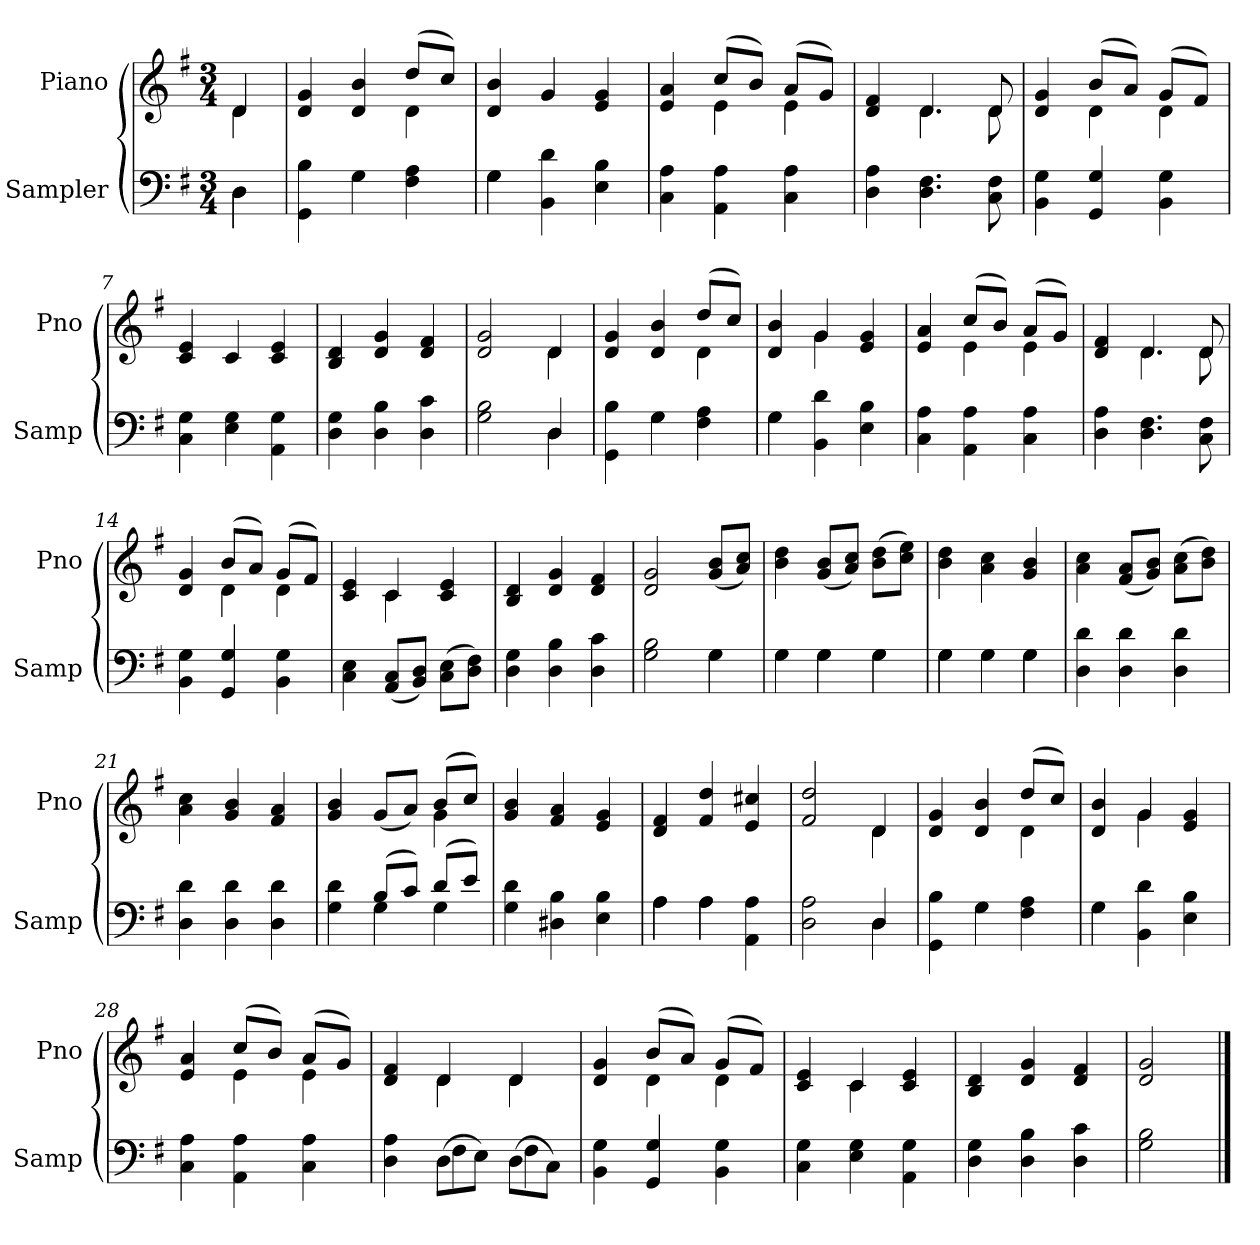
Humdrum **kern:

**kern	**kern
*part2	*part1
*staff2	*staff1
*I"Sampler	*I"Piano
*I'Samp	*I'Pno
*clefF4	*clefG2
*k[f#]	*k[f#]
*G:	*G:
*M3/4	*M3/4
=1	=1
*^	*^
4D\	4D	4d/	4d
*v	*v	*	*
=2	=2	=2
4GG\ 4B\	4d/ 4g/	2ryy
4G\	4d/ 4b/	.
4F#\ 4A\	(8dd/L	4d
.	8cc/J)	.
*	*v	*v
=3	=3
*^	*
4G\	4G	4d 4b
4BB\ 4d\	2ryy	4g/
4E\ 4B\	.	4e/ 4g/
*v	*v	*
=4	=4
*	*^
4C\ 4A\	4e/ 4a/	4ryy
4AA\ 4A\	(8cc/L	4e
.	8b/J)	.
4C\ 4A\	(8a/L	4e
.	8g/J)	.
=5	=5	=5
4D\ 4A\	4d 4f#	4ryy
4.D\ 4.F#\	4.d/	4.d
8C\ 8F#\	8d/	8d
=6	=6	=6
4BB\ 4G\	4d/ 4g/	4ryy
4GG/ 4G/	(8b/L	4d
.	8a/J)	.
4BB\ 4G\	(8g/L	4d
.	8f#/J)	.
*	*v	*v
=7	=7
4C\ 4G\	4c/ 4e/
4E\ 4G\	4c/
4AA\ 4G\	4c/ 4e/
=8	=8
4D\ 4G\	4B/ 4d/
4D\ 4B\	4d/ 4g/
4D\ 4c\	4d/ 4f#/
=9	=9
*^	*^
2G\ 2B\	2ryy	2d/ 2g/	2ryy
4D/	4D	4d/	4d
=10	=10	=10	=10
4GG\ 4B\	4ryy	4d/ 4g/	2ryy
4G\	4G	4d/ 4b/	.
4F#\ 4A\	4ryy	(8dd/L	4d
.	.	8cc/J)	.
=11	=11	=11	=11
4G\	4G	4d/ 4b/	4ryy
4BB\ 4d\	2ryy	4g/	4g
4E\ 4B\	.	4e/ 4g/	4ryy
*v	*v	*	*
=12	=12	=12
4C\ 4A\	4e/ 4a/	4ryy
4AA\ 4A\	(8cc/L	4e
.	8b/J)	.
4C\ 4A\	(8a/L	4e
.	8g/J)	.
=13	=13	=13
4D\ 4A\	4d/ 4f#/	4ryy
4.D\ 4.F#\	4.d/	4.d
8C\ 8F#\	8d/	8d
=14	=14	=14
4BB\ 4G\	4d/ 4g/	4ryy
4GG/ 4G/	(8b/L	4d
.	8a/J)	.
4BB\ 4G\	(8g/L	4d
.	8f#/J)	.
=15	=15	=15
4C\ 4E\	4c 4e	4ryy
(8AA/ 8C/L	4c/	4c
8BB/ 8D/J)	.	.
(8C\ 8E\L	4c 4e	4ryy
8D\ 8F#\J)	.	.
*	*v	*v
=16	=16
4D\ 4G\	4B/ 4d/
4D\ 4B\	4d/ 4g/
4D\ 4c\	4d/ 4f#/
=17	=17
*^	*
2G\ 2B\	2ryy	2d/ 2g/
4G\	4G	(8g/ 8b/L
.	.	8a/ 8cc/J)
=18	=18	=18
4G\	4G	4b\ 4dd\
4G\	4G	(8g/ 8b/L
.	.	8a/ 8cc/J)
4G\	4G	(8b\ 8dd\L
.	.	8cc\ 8ee\J)
=19	=19	=19
4G\	4G	4b\ 4dd\
4G\	4G	4a\ 4cc\
4G\	4G	4g/ 4b/
*v	*v	*
=20	=20
4D\ 4d\	4a\ 4cc\
4D\ 4d\	(8f#/ 8a/L
.	8g/ 8b/J)
4D\ 4d\	(8a\ 8cc\L
.	8b\ 8dd\J)
=21	=21
4D\ 4d\	4a\ 4cc\
4D\ 4d\	4g/ 4b/
4D\ 4d\	4f#/ 4a/
=22	=22
*^	*^
4G\ 4d\	4ryy	4g/ 4b/	2ryy
(8B/L	4G	(8g/L	.
8c/J)	.	8a/J)	.
(8d/L	4G	(8b/L	4g
8e/J)	.	8cc/J)	.
*v	*v	*	*
*	*v	*v
=23	=23
4G\ 4d\	4g/ 4b/
4D#X\ 4B\	4f#/ 4a/
4E\ 4B\	4e/ 4g/
=24	=24
*^	*
4A\	4A	4d/ 4f#/
4A\	4A	4f#/ 4dd/
4AA\ 4A\	4ryy	4e/ 4cc#X/
=25	=25	=25
*	*	*^
2D\ 2A\	2ryy	2f#/ 2dd/	2ryy
4D/	4D	4d/	4d
=26	=26	=26	=26
4GG\ 4B\	4ryy	4d/ 4g/	2ryy
4G\	4G	4d/ 4b/	.
4F#\ 4A\	4ryy	(8dd/L	4d
.	.	8cc/J)	.
=27	=27	=27	=27
4G\	4G	4d/ 4b/	4ryy
4BB\ 4d\	2ryy	4g/	4g
4E\ 4B\	.	4e/ 4g/	4ryy
*v	*v	*	*
=28	=28	=28
4C\ 4A\	4e/ 4a/	4ryy
4AA\ 4A\	(8cc/L	4e
.	8b/J)	.
4C\ 4A\	(8a/L	4e
.	8g/J)	.
=29	=29	=29
*^	*	*
4D\ 4A\	4ryy	4d/ 4f#/	4ryy
(8D\L	4F#	4d/	4d
8E\J)	.	.	.
(8D\L	4F#	4d/	4d
8C\J)	.	.	.
*v	*v	*	*
=30	=30	=30
4BB\ 4G\	4d/ 4g/	4ryy
4GG/ 4G/	(8b/L	4d
.	8a/J)	.
4BB\ 4G\	(8g/L	4d
.	8f#/J)	.
=31	=31	=31
4C\ 4G\	4c/ 4e/	4ryy
4E\ 4G\	4c/	4c
4AA\ 4G\	4c/ 4e/	4ryy
*	*v	*v
=32	=32
4D\ 4G\	4B/ 4d/
4D\ 4B\	4d/ 4g/
4D\ 4c\	4d/ 4f#/
=33	=33
2G\ 2B\	2d/ 2g/
==	==
*-	*-
